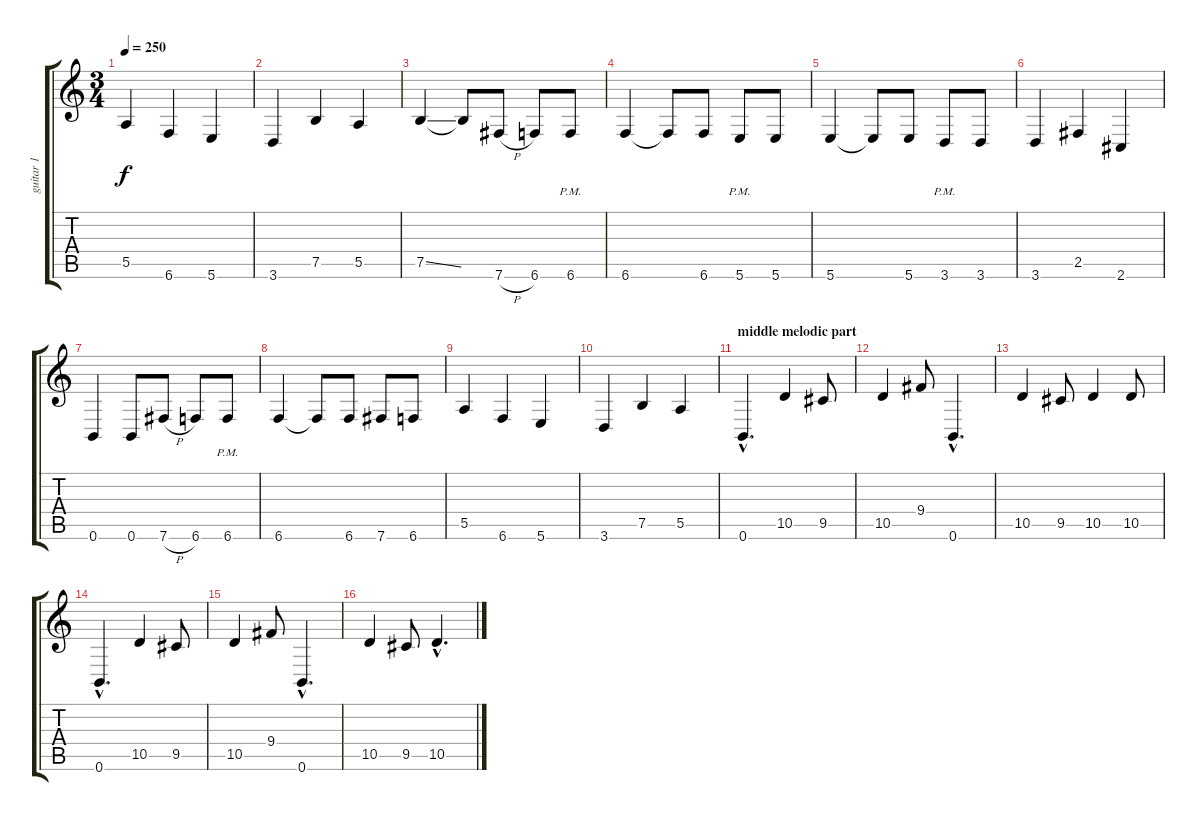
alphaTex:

\track ("guitar 1" "guitar 1") {instrument distortionguitar}
\staff {score tabs}
\tuning (B3 Gb3 D3 A2 E2 B1) {hide}
\ts (3 4)
\tempo 250
\clef g2
\ks c
5.5.4{dy f} 6.6.4 5.6.4 |
3.6.4 7.5.4 5.5.4 |
7.5{ss}.4 7.5{t}.8 7.6{h}.8 6.6.8 6.6{pm}.8 |
6.6.4 6.6{t}.8 6.6.8 5.6{pm}.8 5.6.8 |
5.6.4 5.6{t}.8 5.6.8 3.6{pm}.8 3.6.8 |
3.6.4 2.5.4 2.6.4 |
0.6.4 0.6.8 7.6{h}.8 6.6.8 6.6{pm}.8 |
6.6.4 6.6{t}.8 6.6.8 7.6.8 6.6.8 |
5.5.4 6.6.4 5.6.4 |
3.6.4 7.5.4 5.5.4 |
\section ("" "middle melodic part")
0.6{hac}.4{d} 10.5.4 9.5.8 |
10.5.4 9.4.8 0.6{hac}.4{d} |
10.5.4 9.5.8 10.5.4 10.5.8 |
0.6{hac}.4{d} 10.5.4 9.5.8 |
10.5.4 9.4.8 0.6{hac}.4{d} |
10.5.4 9.5.8 10.5{hac}.4{d}
